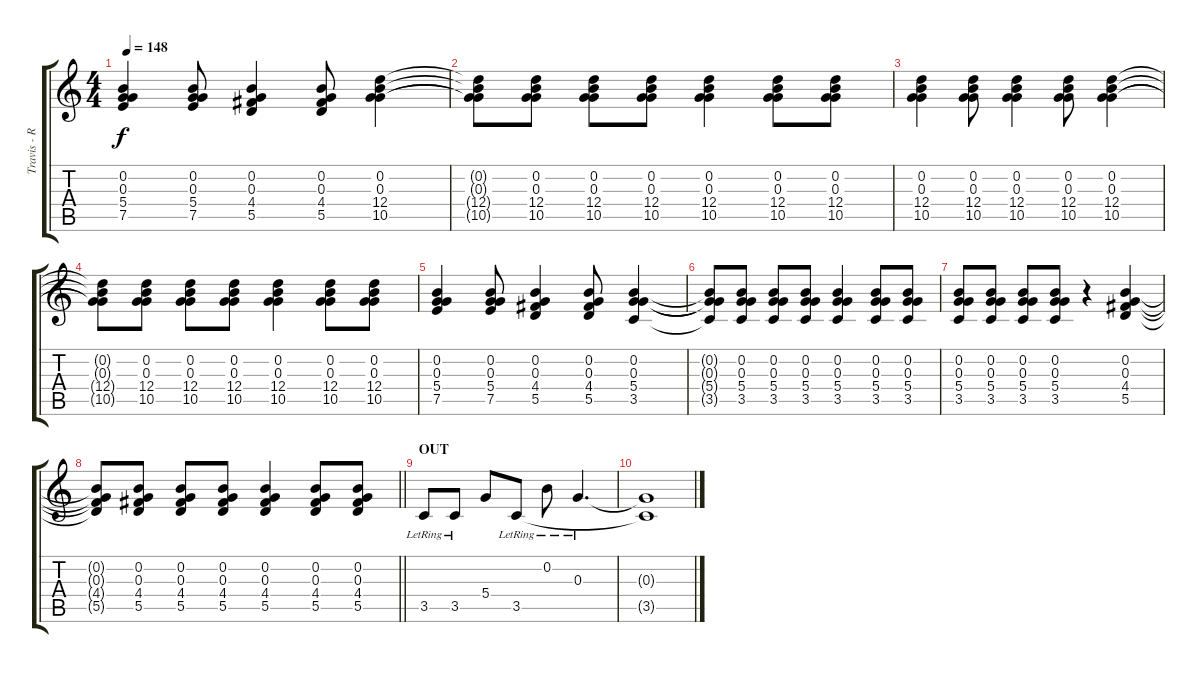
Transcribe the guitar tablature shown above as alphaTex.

\track ("Travis - Rythym Guitar" "Travis - R") {instrument acousticguitarnylon}
\staff {score tabs}
\tuning (E4 B3 G3 D3 A2 E2) {hide}
\ts (4 4)
\tempo 148
\clef g2
\ks c
(0.2 0.3 5.4 7.5).4{dy f} (0.2 0.3 5.4 7.5).8 (0.2 0.3 4.4 5.5).4 (0.2 0.3 4.4 5.5).8 (0.2 0.3 12.4 10.5).4 |
(0.2{t} 0.3{t} 12.4{t} 10.5{t}).8 (0.2 0.3 12.4 10.5).8 (0.2 0.3 12.4 10.5).8 (0.2 0.3 12.4 10.5).8 (0.2 0.3 12.4 10.5).4 (0.2 0.3 12.4 10.5).8 (0.2 0.3 12.4 10.5).8 |
(0.2 0.3 12.4 10.5).4 (0.2 0.3 12.4 10.5).8 (0.2 0.3 12.4 10.5).4 (0.2 0.3 12.4 10.5).8 (0.2 0.3 12.4 10.5).4 |
(0.2{t} 0.3{t} 12.4{t} 10.5{t}).8 (0.2 0.3 12.4 10.5).8 (0.2 0.3 12.4 10.5).8 (0.2 0.3 12.4 10.5).8 (0.2 0.3 12.4 10.5).4 (0.2 0.3 12.4 10.5).8 (0.2 0.3 12.4 10.5).8 |
(0.2 0.3 5.4 7.5).4 (0.2 0.3 5.4 7.5).8 (0.2 0.3 4.4 5.5).4 (0.2 0.3 4.4 5.5).8 (0.2 0.3 5.4 3.5).4 |
(0.2{t} 0.3{t} 5.4{t} 3.5{t}).8 (0.2 0.3 5.4 3.5).8 (0.2 0.3 5.4 3.5).8 (0.2 0.3 5.4 3.5).8 (0.2 0.3 5.4 3.5).4 (0.2 0.3 5.4 3.5).8 (0.2 0.3 5.4 3.5).8 |
(0.2 0.3 5.4 3.5).8 (0.2 0.3 5.4 3.5).8 (0.2 0.3 5.4 3.5).8 (0.2 0.3 5.4 3.5).8 r.4 (0.2 0.3 4.4 5.5).4 |
\barLineRight lightlight
(0.2{t} 0.3{t} 4.4{t} 5.5{t}).8 (0.2 0.3 4.4 5.5).8 (0.2 0.3 4.4 5.5).8 (0.2 0.3 4.4 5.5).8 (0.2 0.3 4.4 5.5).4 (0.2 0.3 4.4 5.5).8 (0.2 0.3 4.4 5.5).8 |
\section ("" "OUT")
3.5{lr}.8 3.5{lr}.8 5.4.8 3.5{lr}.8 0.2{lr}.8 0.3{lr}.4{d} |
(0.3{t} 3.5{t}).1{volume 0}
